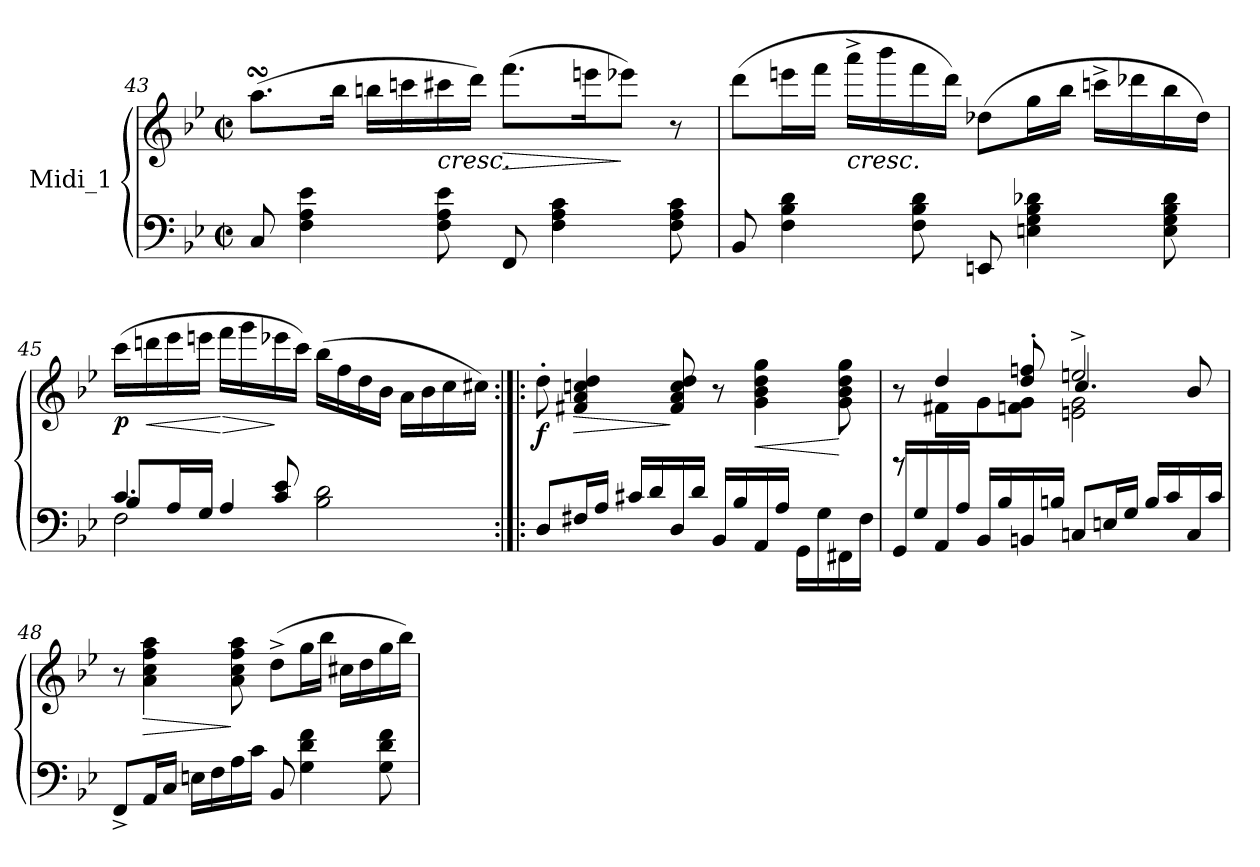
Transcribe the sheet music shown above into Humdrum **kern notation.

**kern	**kern	**dynam
*part1	*part1	*part1
*staff2	*staff1	*staff1/2
*I"Midi_1	*	*
!!LO:LB:g=z
*clefF4	*clefG2	*
*k[b-e-]	*k[b-e-]	*
*B-:	*B-:	*
*M2/2	*M2/2	*
*met(c|)	*met(c|)	*
=43	=43	=43
*^	*	*
*	*^	*	*
8C/	2ryy	2ryy	(>8.aasSsS\L	.
4F\ 4A\ 4e-\	.	.	.	.
.	.	.	16bb-\Jk	.
.	.	.	16bbn\LL	.
.	.	.	16cccni\	.
!	!	!	!	!LO:HP:b
8F\ 8A\ 8e-\	.	.	16ccc#X\	<
.	.	.	16ddd\JJ)	.
!	!	!	!	!LO:HP:b
8FF/	2ryy	2ryy	(>8.fff\L	>
4F\ 4A\ 4c\	.	.	.	.
.	.	.	16eeen\K	[
.	.	.	8eee-X\J)	]
8F\ 8A\ 8c\	.	.	8r	.
!!LO:LB:g=z
=44	=44	=44	=44	=44
8BB-/	2ryy	2ryy	(>8ddd\L	.
4F\ 4B-\ 4d\	.	.	16eeen\L	.
.	.	.	16fff\JJ	.
!	!	!	!LO:TX:b:i:t=cresc.	!
.	.	.	16aaa^\LL	.
.	.	.	16bbb-i\	.
8F\ 8B-\ 8d\	.	.	16fff\	.
.	.	.	16ddd\JJ)	.
8EEn/	2ryy	2ryy	(>8dd-X\L	.
4En\ 4G\ 4B-\ 4d-X\	.	.	16gg\L	.
.	.	.	16bb-\JJ	.
.	.	.	16cccni^\LL	.
.	.	.	16ddd-X\	.
8E\ 8G\ 8B-\ 8d-\	.	.	16bb-\	.
.	.	.	16dd-\JJ)	.
=45	=45	=45	=45	=45
!	!	!	!	!LO:DY:b
4.c/	2F\	8B-/L	(>16ccc\LL	p
!	!	!	!	!LO:HP:b
.	.	.	16dddni\	<
.	.	16A/L	16eee-i\	.
.	.	16G/JJ	16eeen\JJ	.
!	!	!	!	!LO:HP:n=1:b
.	.	4A/	16fff\LL	[ >
.	.	.	16ggg\	.
8c/ 8e-/	.	.	16eee-X\	]
.	.	.	16ccc\JJ)	.
2B-\ 2d\	2ryy	2ryy	(>16bb-\LL	.
.	.	.	16ff\	.
.	.	.	16dd\	.
.	.	.	16b-\JJ	.
.	.	.	16a\LL	.
.	.	.	16b-\	.
.	.	.	16cc\	.
.	.	.	16cc#X\JJ)	.
!!LO:LB:g=z
=46:|!|:	=46:|!|:	=46:|!|:	=46:|!|:	=46:|!|:
!	!	!	!	!LO:DY:b
2ryy	2ryy	8D/L	8dd'\	f
!	!	!	!	!LO:HP:b
.	.	16F#X/L	4f#X/ 4a/ 4ccni/ 4dd/	>
.	.	16A/JJ	.	.
.	.	16c#X/LL	.	.
.	.	16d/	.	.
.	.	16D/	8f#/ 8a/ 8cc/ 8dd/	]
.	.	16d/JJ	.	.
2ryy	2ryy	16BB-/LL	8r	.
.	.	16B-/	.	.
!	!	!	!	!LO:HP:b
!	!	!	!	!LO:HP:n=1:b
.	.	16AA/	4g\ 4b-\ 4dd\ 4gg\	< >
.	.	16A/JJ	.	.
.	.	16GG\LL	.	.
.	.	16G\	.	.
.	.	16FF#X\	8g\ 8b-\ 8dd\ 8gg\	[
.	.	16F#\JJ	.	.
*v	*v	*v	*	*
.	.	]
=47	=47	=47
*^	*^	*
*	*^	*	*^	*
8rb	8rb	16GG/LL	8r	8ryy	2ryy	.
.	.	16G/	.	.	.	.
2..ryy	8ryy	16AA/	4dd/	8f#X\L	.	.
.	.	16A/JJ	.	.	.	.
.	4ryy	16BB-/LL	.	8g\	.	.
.	.	16B-/	.	.	.	.
.	.	16BBn/	8dd/' 8ffni/'	8fn\ 8g\J	.	.
.	.	16Bn/JJ	.	.	.	.
.	2ryy	8Cni/L	2een^/	2en\ 2g\	4.cc/	.
.	.	16En/L	.	.	.	.
.	.	16G/JJ	.	.	.	.
.	.	16B/LL	.	.	.	.
.	.	16c/	.	.	.	.
.	.	16C/	.	.	8b-i/	.
.	.	16c/JJ	.	.	.	.
*v	*v	*v	*	*	*	*
*	*v	*v	*v	*
!!LO:LB:g=z
=48	=48	=48
8FF^/L	8r	.
!	!	!LO:HP:b
16AA/L	4a\ 4cc\ 4ff\ 4aa\	>
16C/JJ	.	.
16En\LL	.	.
16F\	.	.
16A\	8a\ 8cc\ 8ff\ 8aa\	]
16c\JJ	.	.
8BB-/	(>8dd^\L	.
4G\ 4d\ 4f\	16gg\L	.
.	16bb-\JJ	.
.	16cc#X\LL	.
.	16dd\	.
8G\ 8d\ 8f\	16gg\	.
.	16bb-\JJ)	.
=	=	=
*-	*-	*-
